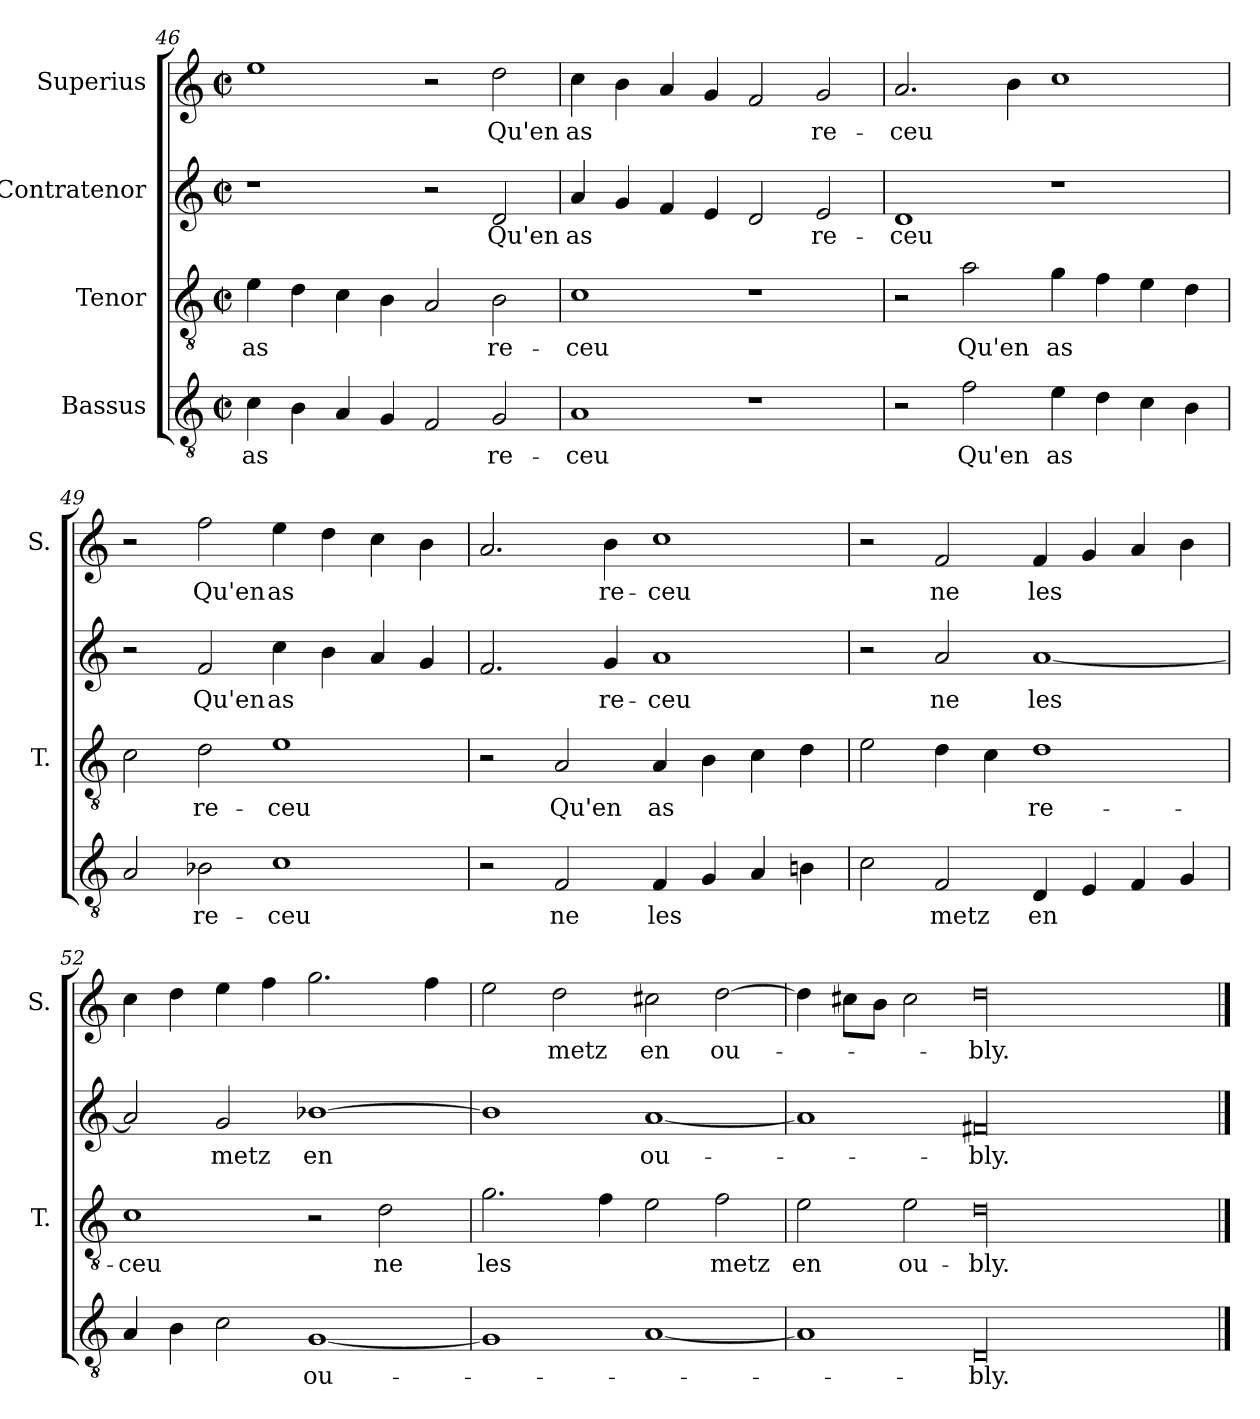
**kern	**text	**kern	**text	**kern	**text	**kern	**text
*part4	*part4	*part3	*part3	*part2	*part2	*part1	*part1
*staff4	*staff4	*staff3	*staff3	*staff2	*staff2	*staff1	*staff1
*I"Bassus	*	*I"Tenor	*	*I"Contratenor	*	*I"Superius	*
*	*	*I'T.	*	*	*	*I'S.	*
*clefGv2	*	*clefGv2	*	*clefG2	*	*clefG2	*
*k[]	*	*k[]	*	*k[]	*	*k[]	*
*C:	*	*C:	*	*C:	*	*C:	*
*M2/2	*	*M2/2	*	*M2/2	*	*M2/2	*
*met(c|)	*	*met(c|)	*	*met(c|)	*	*met(c|)	*
=46	=46	=46	=46	=46	=46	=46	=46
4c\	as	4e\	as	1r	.	1ee\	.
4B\	.	4d\	.	.	.	.	.
4A/	.	4c\	.	.	.	.	.
4G/	.	4B\	.	.	.	.	.
2F/	.	2A/	.	2r	.	2r	.
2G/	re-	2B\	re-	2d/	Qu'en	2dd\	Qu'en
!!LO:LB:g=z
=47	=47	=47	=47	=47	=47	=47	=47
1A/	-ceu	1c\	-ceu	4a/	as	4cc\	as
.	.	.	.	4g/	.	4b\	.
.	.	.	.	4f/	.	4a/	.
.	.	.	.	4e/	.	4g/	.
1r	.	1r	.	2d/	.	2f/	.
.	.	.	.	2e/	re-	2g/	re-
=48	=48	=48	=48	=48	=48	=48	=48
2r	.	2r	.	1d/	-ceu	2.a/	-ceu
2f\	Qu'en	2a\	Qu'en	.	.	.	.
.	.	.	.	.	.	4b\	.
4e\	as	4g\	as	1r	.	1cc\	.
4d\	.	4f\	.	.	.	.	.
4c\	.	4e\	.	.	.	.	.
4B\	.	4d\	.	.	.	.	.
=49	=49	=49	=49	=49	=49	=49	=49
2A/	.	2c\	.	2r	.	2r	.
2B-X\	re-	2d\	re-	2f/	Qu'en	2ff\	Qu'en
1c\	-ceu	1e\	-ceu	4cc\	as	4ee\	as
.	.	.	.	4b\	.	4dd\	.
.	.	.	.	4a/	.	4cc\	.
.	.	.	.	4g/	.	4b\	.
=50	=50	=50	=50	=50	=50	=50	=50
2r	.	2r	.	2.f/	.	2.a/	.
2F/	ne	2A/	Qu'en	.	.	.	.
.	.	.	.	4g/	re-	4b\	re-
4F/	les	4A/	as	1a/	-ceu	1cc\	-ceu
4G/	.	4B\	.	.	.	.	.
4A/	.	4c\	.	.	.	.	.
4Bn\	.	4d\	.	.	.	.	.
!!LO:LB:g=z
=51	=51	=51	=51	=51	=51	=51	=51
2c\	.	2e\	.	2r	.	2r	.
2F/	metz	4d\	.	2a/	ne	2f/	ne
.	.	4c\	.	.	.	.	.
4D/	en	1d\	re-	[1a/	les	4f/	les
4E/	.	.	.	.	.	4g/	.
4F/	.	.	.	.	.	4a/	.
4G/	.	.	.	.	.	4b\	.
=52	=52	=52	=52	=52	=52	=52	=52
4A/	.	1c\	-ceu	2a/]	.	4cc\	.
4B\	.	.	.	.	.	4dd\	.
2c\	.	.	.	2g/	metz	4ee\	.
.	.	.	.	.	.	4ff\	.
[1G/	ou-	2r	.	[1b-X\	en	2.gg\	.
.	.	2d\	ne	.	.	.	.
.	.	.	.	.	.	4ff\	.
=53	=53	=53	=53	=53	=53	=53	=53
1G/]	.	2.g\	les	1b-\]	.	2ee\	.
.	.	.	.	.	.	2dd\	metz
.	.	4f\	.	.	.	.	.
[1A/	.	2e\	.	[1a/	ou-	2cc#X\	en
.	.	2f\	metz	.	.	[2dd\	ou-
=54	=54	=54	=54	=54	=54	=54	=54
1A/]	.	2e\	en	1a/]	.	4dd\]	.
.	.	.	.	.	.	8cc#X\L	.
.	.	.	.	.	.	8b\J	.
.	.	2e\	ou-	.	.	2cc#\	.
00D/	-bly.	00d\	-bly.	00f#X/	-bly.	00dd\	-bly.
==	==	==	==	==	==	==	==
*-	*-	*-	*-	*-	*-	*-	*-
